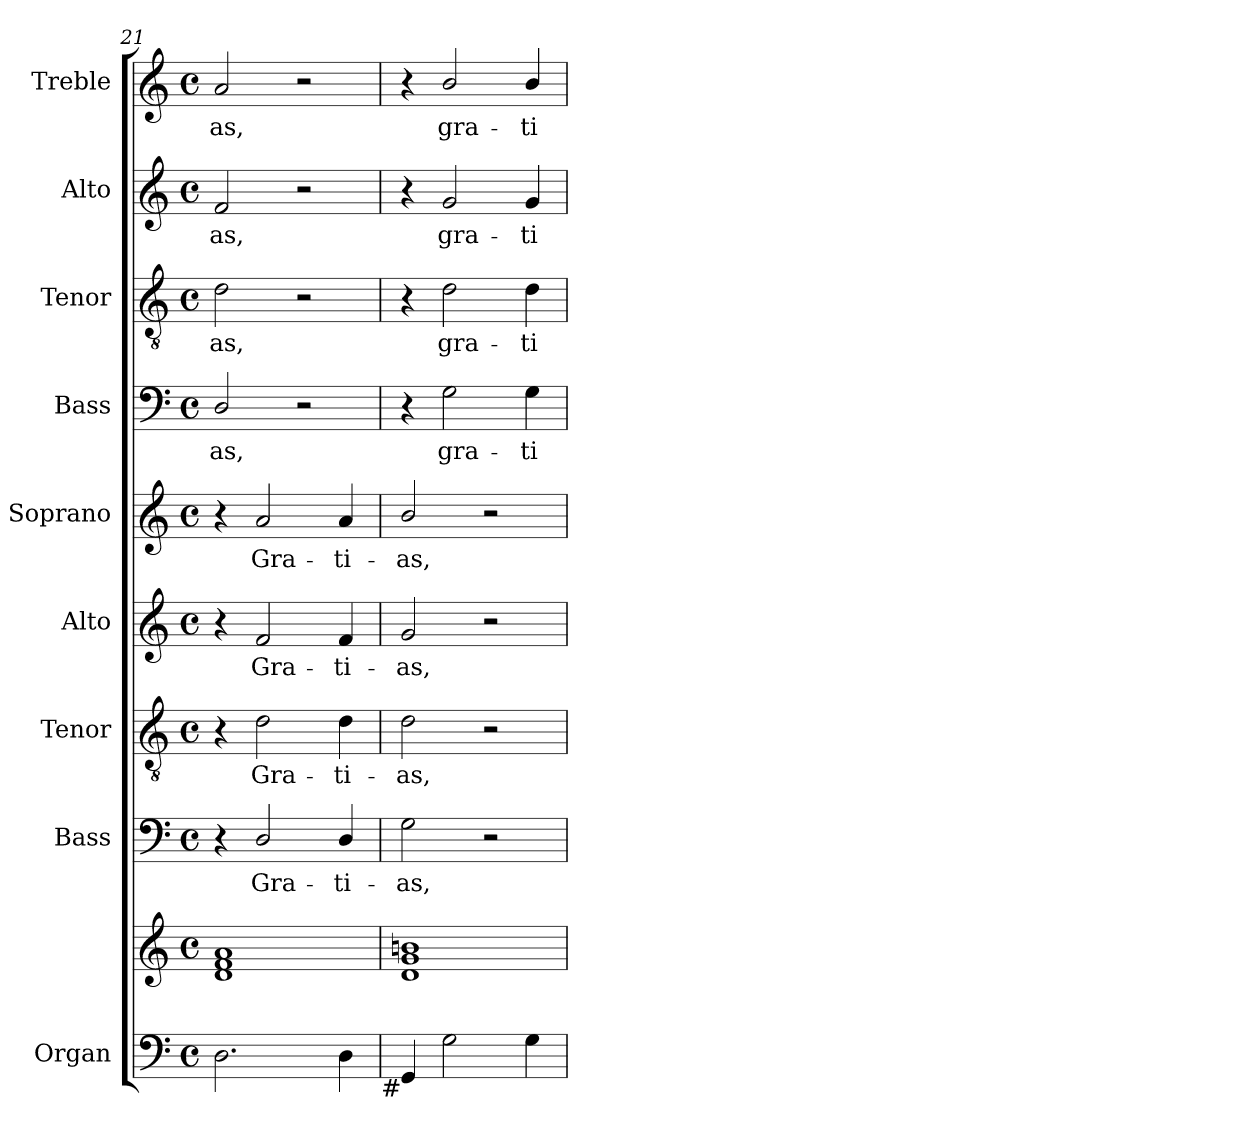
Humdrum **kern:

**kern	**kern	**kern	**text	**kern	**text	**kern	**text	**kern	**text	**kern	**text	**kern	**text	**kern	**text	**kern	**text
*part9	*part9	*part8	*part8	*part7	*part7	*part6	*part6	*part5	*part5	*part4	*part4	*part3	*part3	*part2	*part2	*part1	*part1
*staff10	*staff9	*staff8	*staff8	*staff7	*staff7	*staff6	*staff6	*staff5	*staff5	*staff4	*staff4	*staff3	*staff3	*staff2	*staff2	*staff1	*staff1
*I"Organ	*	*I"Bass	*	*I"Tenor	*	*I"Alto	*	*I"Soprano	*	*I"Bass	*	*I"Tenor	*	*I"Alto	*	*I"Treble	*
*I'Org.	*	*I'B.	*	*I'T.	*	*I'A.	*	*I'S.	*	*I'B.	*	*I'T.	*	*I'A.	*	*I'Tr.	*
*clefF4	*clefG2	*clefF4	*	*clefGv2	*	*clefG2	*	*clefG2	*	*clefF4	*	*clefGv2	*	*clefG2	*	*clefG2	*
*	*	*	*	*ITrd7c12	*	*	*	*	*	*	*	*ITrd7c12	*	*	*	*	*
*k[]	*k[]	*k[]	*	*k[]	*	*k[]	*	*k[]	*	*k[]	*	*k[]	*	*k[]	*	*k[]	*
*C:	*C:	*C:	*	*C:	*	*C:	*	*C:	*	*C:	*	*C:	*	*C:	*	*C:	*
*M4/4	*M4/4	*M4/4	*	*M4/4	*	*M4/4	*	*M4/4	*	*M4/4	*	*M4/4	*	*M4/4	*	*M4/4	*
*met(c)	*met(c)	*met(c)	*	*met(c)	*	*met(c)	*	*met(c)	*	*met(c)	*	*met(c)	*	*met(c)	*	*met(c)	*
=21	=21	=21	=21	=21	=21	=21	=21	=21	=21	=21	=21	=21	=21	=21	=21	=21	=21
*	*^	*	*	*	*	*	*	*	*	*	*	*	*	*	*	*	*
!	!	!	!	!	!	!	!	!	!	!	!	!LO:LY:b:color=#000000	!	!	!	!	!	!
!	!	!	!	!	!	!	!	!	!	!	!	!	!	!LO:LY:b:color=#000000	!	!	!	!
!	!	!	!	!	!	!	!	!	!	!	!	!	!	!	!	!LO:LY:b:color=#000000	!	!
!	!	!	!	!	!	!	!	!	!	!	!	!	!	!	!	!	!	!LO:LY:b:color=#000000
2.Di\	1ai	1di 1fi	4r	.	4r	.	4r	.	4r	.	2Di/	-as,	2Di\	-as,	2fi/	-as,	2ai/	-as,
!	!	!	!	!LO:LY:b:color=#000000	!	!	!	!	!	!	!	!	!	!	!	!	!	!
!	!	!	!	!	!	!LO:LY:b:color=#000000	!	!	!	!	!	!	!	!	!	!	!	!
!	!	!	!	!	!	!	!	!LO:LY:b:color=#000000	!	!	!	!	!	!	!	!	!	!
!	!	!	!	!	!	!	!	!	!	!LO:LY:b:color=#000000	!	!	!	!	!	!	!	!
.	.	.	2Di/	Gra-	2Di\	Gra-	2fi/	Gra-	2ai/	Gra-	.	.	.	.	.	.	.	.
.	.	.	.	.	.	.	.	.	.	.	2r	.	2r	.	2r	.	2r	.
!	!	!	!	!LO:LY:b:color=#000000	!	!	!	!	!	!	!	!	!	!	!	!	!	!
!	!	!	!	!	!	!LO:LY:b:color=#000000	!	!	!	!	!	!	!	!	!	!	!	!
!	!	!	!	!	!	!	!	!LO:LY:b:color=#000000	!	!	!	!	!	!	!	!	!	!
!	!	!	!	!	!	!	!	!	!	!LO:LY:b:color=#000000	!	!	!	!	!	!	!	!
4Di\	.	.	4Di/	-ti-	4Di\	-ti-	4fi/	-ti-	4ai/	-ti-	.	.	.	.	.	.	.	.
=22	=22	=22	=22	=22	=22	=22	=22	=22	=22	=22	=22	=22	=22	=22	=22	=22	=22	=22
!	!	!	!	!LO:LY:b:color=#000000	!	!	!	!	!	!	!	!	!	!	!	!	!	!
!	!	!	!	!	!	!LO:LY:b:color=#000000	!	!	!	!	!	!	!	!	!	!	!	!
!	!	!	!	!	!	!	!	!LO:LY:b:color=#000000	!	!	!	!	!	!	!	!	!	!
!LO:TX:b:rj:t=#	!	!	!	!	!	!	!	!	!	!	!	!	!	!	!	!	!	!
!	!	!	!	!	!	!	!	!	!	!LO:LY:b:color=#000000	!	!	!	!	!	!	!	!
4GGi/	1bni	1di 1gi	2Gi\	-as,	2Di\	-as,	2gi/	-as,	2bi/	-as,	4r	.	4r	.	4r	.	4r	.
!	!	!	!	!	!	!	!	!	!	!	!	!LO:LY:b:color=#000000	!	!	!	!	!	!
!	!	!	!	!	!	!	!	!	!	!	!	!	!	!LO:LY:b:color=#000000	!	!	!	!
!	!	!	!	!	!	!	!	!	!	!	!	!	!	!	!	!LO:LY:b:color=#000000	!	!
!	!	!	!	!	!	!	!	!	!	!	!	!	!	!	!	!	!	!LO:LY:b:color=#000000
2Gi\	.	.	.	.	.	.	.	.	.	.	2Gi\	gra-	2Di\	gra-	2gi/	gra-	2bi/	gra-
.	.	.	2r	.	2r	.	2r	.	2r	.	.	.	.	.	.	.	.	.
!	!	!	!	!	!	!	!	!	!	!	!	!LO:LY:b:color=#000000	!	!	!	!	!	!
!	!	!	!	!	!	!	!	!	!	!	!	!	!	!LO:LY:b:color=#000000	!	!	!	!
!	!	!	!	!	!	!	!	!	!	!	!	!	!	!	!	!LO:LY:b:color=#000000	!	!
!	!	!	!	!	!	!	!	!	!	!	!	!	!	!	!	!	!	!LO:LY:b:color=#000000
4Gi\	.	.	.	.	.	.	.	.	.	.	4Gi\	-ti-	4Di\	-ti-	4gi/	-ti-	4bi/	-ti-
*	*v	*v	*	*	*	*	*	*	*	*	*	*	*	*	*	*	*	*
=	=	=	=	=	=	=	=	=	=	=	=	=	=	=	=	=	=
*-	*-	*-	*-	*-	*-	*-	*-	*-	*-	*-	*-	*-	*-	*-	*-	*-	*-
